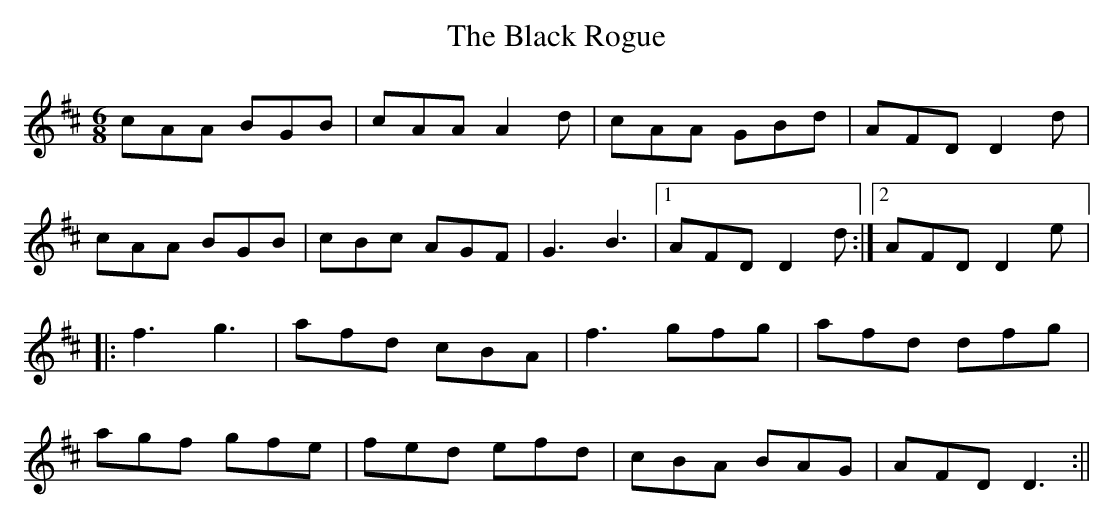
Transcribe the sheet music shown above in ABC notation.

X:1
T:The Black Rogue
M:6/8
L:1/8
K:Amix
cAA BGB | cAA A2d | cAA GBd | AFD D2d |
cAA BGB | cBc AGF | G3 B3 |1 AFD D2d :|2 AFD D2e |:
f3 g3 | afd cBA| f3 gfg | afd dfg |
agf gfe | fed efd | cBA BAG | AFD D3 :||
